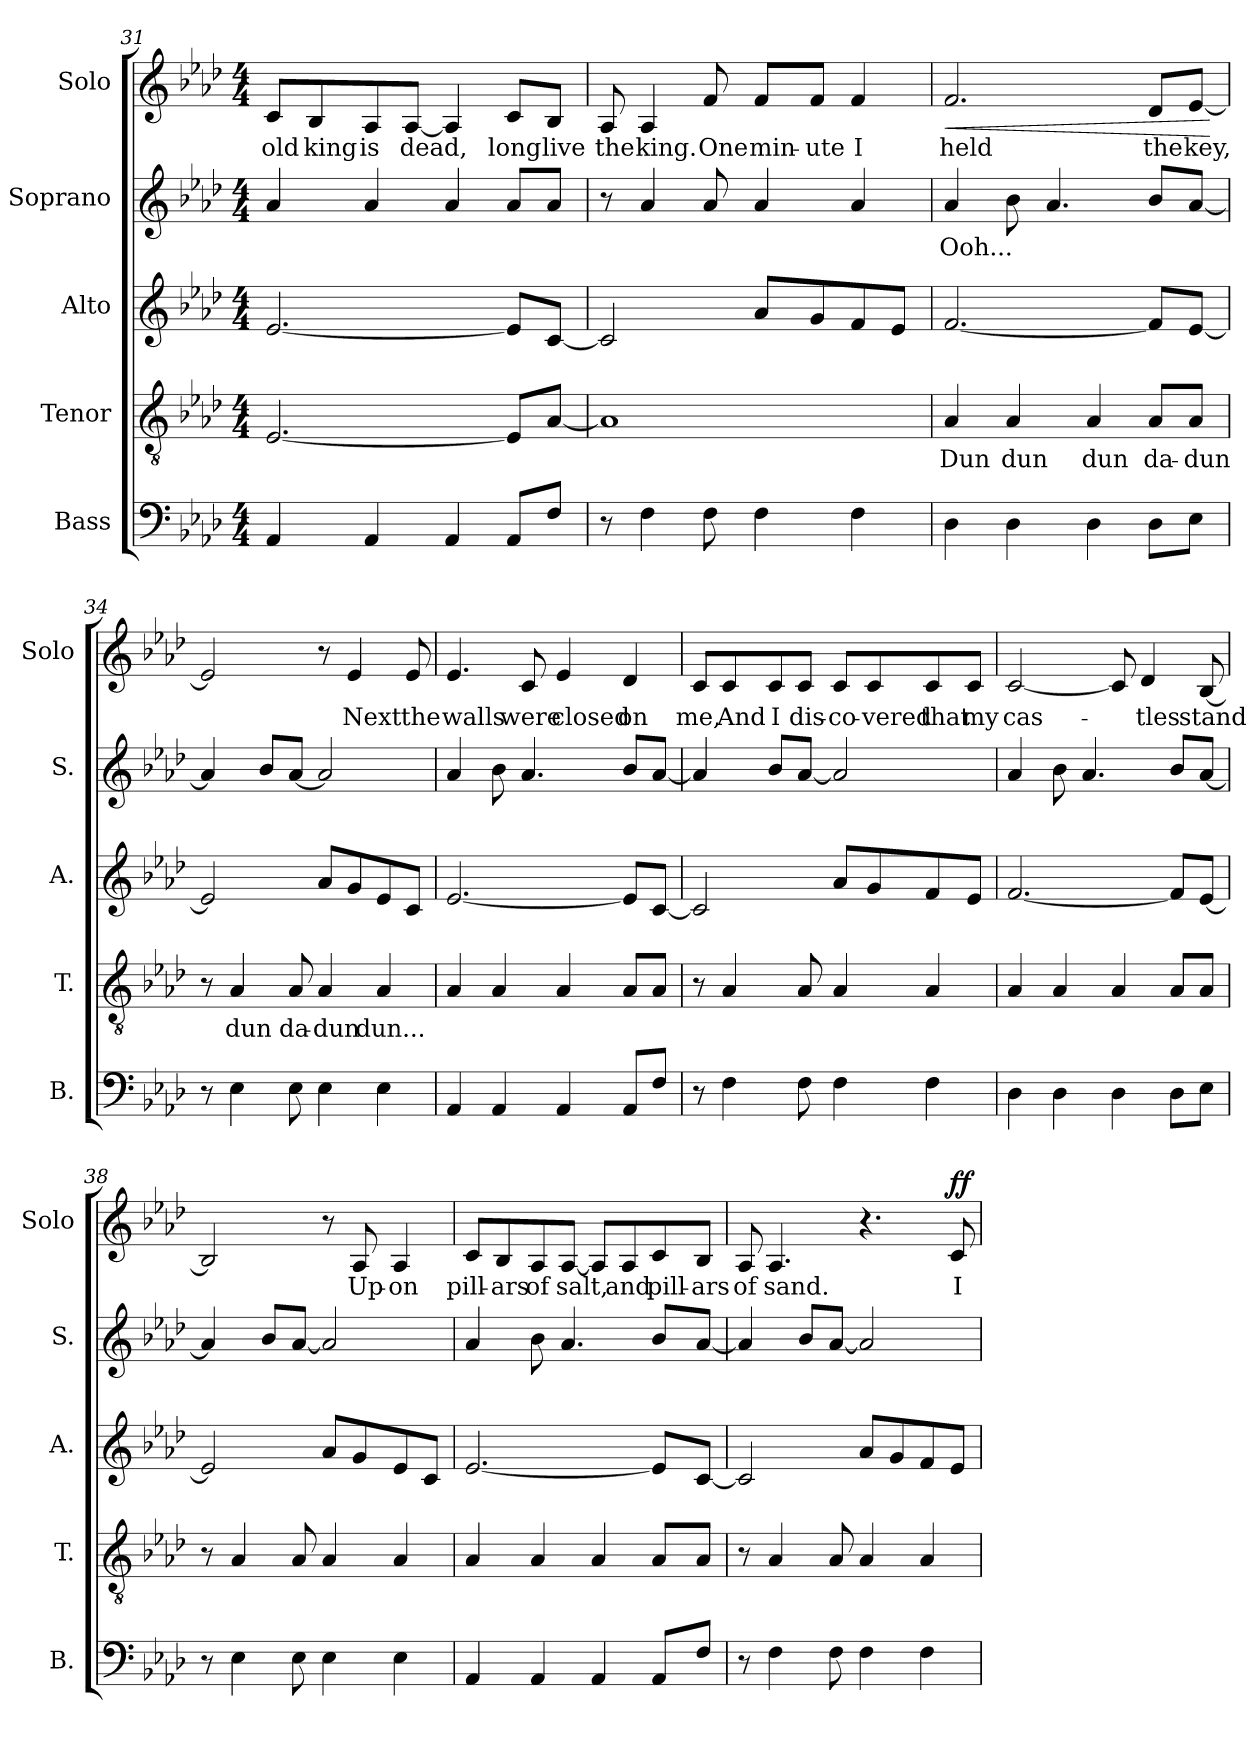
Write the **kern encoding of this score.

**kern	**kern	**text	**kern	**kern	**text	**kern	**text	**dynam
*part5	*part4	*part4	*part3	*part2	*part2	*part1	*part1	*part1
*staff5	*staff4	*staff4	*staff3	*staff2	*staff2	*staff1	*staff1	*staff1
*I"Bass	*I"Tenor	*	*I"Alto	*I"Soprano	*	*I"Solo	*	*
*I'B.	*I'T.	*	*I'A.	*I'S.	*	*I'Solo	*	*
!!LO:LB:g=z
*clefF4	*clefGv2	*	*clefG2	*clefG2	*	*clefG2	*	*
*k[b-e-a-d-]	*k[b-e-a-d-]	*	*k[b-e-a-d-]	*k[b-e-a-d-]	*	*k[b-e-a-d-]	*	*
*M4/4	*M4/4	*	*M4/4	*M4/4	*	*M4/4	*	*
=31	=31	=31	=31	=31	=31	=31	=31	=31
4AA-/	[2.E-/	.	[2.e-/	4a-/	.	8c/L	old	.
.	.	.	.	.	.	8B-/	king	.
4AA-/	.	.	.	4a-/	.	8A-/	is	.
.	.	.	.	.	.	[8A-/J	dead,	.
4AA-/	.	.	.	4a-/	.	4A-/]	.	.
8AA-/L	8E-/L]	.	8e-/L]	8a-/L	.	8c/L	long	.
8F/J	[8A-/J	.	[8c/J	8a-/J	.	8B-/J	live	.
=32	=32	=32	=32	=32	=32	=32	=32	=32
8r	1A-]	.	2c/]	8r	.	8A-/	the	.
4F\	.	.	.	4a-/	.	4A-/	king.	.
8F\	.	.	.	8a-/	.	8f/	One	.
4F\	.	.	8a-/L	4a-/	.	8f/L	min-	.
.	.	.	8g/	.	.	8f/J	-ute	.
4F\	.	.	8f/	4a-/	.	4f/	I	.
.	.	.	8e-/J	.	.	.	.	.
=33	=33	=33	=33	=33	=33	=33	=33	=33
!	!	!	!	!	!	!	!	!LO:HP:b
4D-\	4A-/	Dun	[2.f/	4a-/	Ooh...	2.f/	held	<
4D-\	4A-/	dun	.	8b-\	.	.	.	.
.	.	.	.	4.a-/	.	.	.	.
4D-\	4A-/	dun	.	.	.	.	.	.
8D-\L	8A-/L	da-	8f/L]	8b-/L	.	8d-/L	the	.
8E-\J	8A-/J	-dun	[8e-/J	[8a-/J	.	[8e-/J	key,	.
.	.	.	.	.	.	.	.	[
=34	=34	=34	=34	=34	=34	=34	=34	=34
8r	8r	.	2e-/]	4a-/]	.	2e-/]	.	.
4E-\	4A-/	dun	.	.	.	.	.	.
.	.	.	.	8b-/L	.	.	.	.
8E-\	8A-/	da-	.	[8a-/J	.	.	.	.
4E-\	4A-/	-dun	8a-/L	2a-/]	.	8r	.	.
.	.	.	8g/	.	.	4e-/	Next	.
4E-\	4A-/	dun...	8e-/	.	.	.	.	.
.	.	.	8c/J	.	.	8e-/	the	.
!!LO:PB:g=z
=35	=35	=35	=35	=35	=35	=35	=35	=35
4AA-/	4A-/	.	[2.e-/	4a-/	.	4.e-/	walls	.
4AA-/	4A-/	.	.	8b-\	.	.	.	.
.	.	.	.	4.a-/	.	8c/	were	.
4AA-/	4A-/	.	.	.	.	4e-/	closed	.
8AA-/L	8A-/L	.	8e-/L]	8b-/L	.	4d-/	on	.
8F/J	8A-/J	.	[8c/J	[8a-/J	.	.	.	.
=36	=36	=36	=36	=36	=36	=36	=36	=36
8r	8r	.	2c/]	4a-/]	.	8c/L	me,	.
4F\	4A-/	.	.	.	.	8c/	And	.
.	.	.	.	8b-/L	.	8c/	I	.
8F\	8A-/	.	.	[8a-/J	.	8c/J	dis-	.
4F\	4A-/	.	8a-/L	2a-/]	.	8c/L	-co-	.
.	.	.	8g/	.	.	8c/	-vered	.
4F\	4A-/	.	8f/	.	.	8c/	that	.
.	.	.	8e-/J	.	.	8c/J	my	.
=37	=37	=37	=37	=37	=37	=37	=37	=37
4D-\	4A-/	.	[2.f/	4a-/	.	[2c/	cas-	.
4D-\	4A-/	.	.	8b-\	.	.	.	.
.	.	.	.	4.a-/	.	.	.	.
4D-\	4A-/	.	.	.	.	8c/]	.	.
.	.	.	.	.	.	4d-/	-tles	.
8D-\L	8A-/L	.	8f/L]	8b-/L	.	.	.	.
8E-\J	8A-/J	.	[8e-/J	[8a-/J	.	[8B-/	stand	.
=38	=38	=38	=38	=38	=38	=38	=38	=38
8r	8r	.	2e-/]	4a-/]	.	2B-/]	.	.
4E-\	4A-/	.	.	.	.	.	.	.
.	.	.	.	8b-/L	.	.	.	.
8E-\	8A-/	.	.	[8a-/J	.	.	.	.
4E-\	4A-/	.	8a-/L	2a-/]	.	8r	.	.
.	.	.	8g/	.	.	8A-/	Up-	.
4E-\	4A-/	.	8e-/	.	.	4A-/	-on	.
.	.	.	8c/J	.	.	.	.	.
!!LO:LB:g=z
=39	=39	=39	=39	=39	=39	=39	=39	=39
4AA-/	4A-/	.	[2.e-/	4a-/	.	8c/L	pill-	.
.	.	.	.	.	.	8B-/	-ars	.
4AA-/	4A-/	.	.	8b-\	.	8A-/	of	.
.	.	.	.	4.a-/	.	[8A-/J	salt,	.
4AA-/	4A-/	.	.	.	.	8A-/L]	.	.
.	.	.	.	.	.	8A-/	and	.
8AA-/L	8A-/L	.	8e-/L]	8b-/L	.	8c/	pill-	.
8F/J	8A-/J	.	[8c/J	[8a-/J	.	8B-/J	-ars	.
=40	=40	=40	=40	=40	=40	=40	=40	=40
8r	8r	.	2c/]	4a-/]	.	8A-/	of	.
4F\	4A-/	.	.	.	.	4.A-/	sand.	.
.	.	.	.	8b-/L	.	.	.	.
8F\	8A-/	.	.	[8a-/J	.	.	.	.
4F\	4A-/	.	8a-/L	2a-/]	.	4.r	.	.
.	.	.	8g/	.	.	.	.	.
4F\	4A-/	.	8f/	.	.	.	.	.
!	!	!	!	!	!	!	!	!LO:DY:a
.	.	.	8e-/J	.	.	8c/	I	ff
=	=	=	=	=	=	=	=	=
*-	*-	*-	*-	*-	*-	*-	*-	*-
